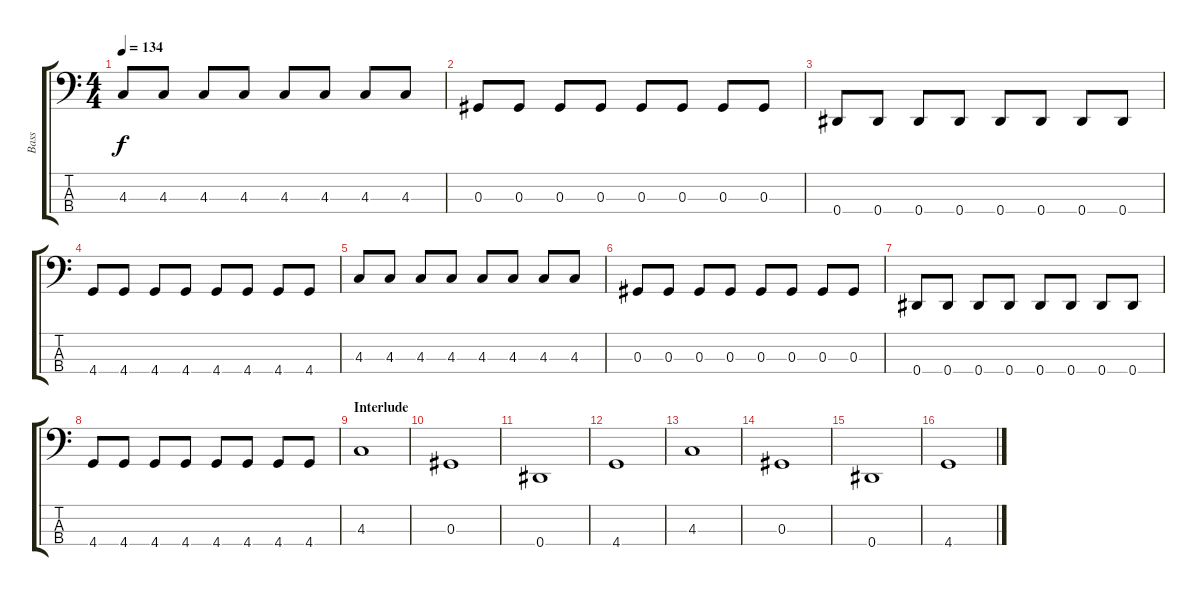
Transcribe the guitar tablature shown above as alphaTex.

\track ("Bass" "Bass") {instrument electricbasspick}
\staff {score tabs}
\tuning (Gb2 Db2 Ab1 Eb1) {hide}
\ts (4 4)
\section ("" "")
\tempo 134
\clef f4
\ks c
4.3.8{dy f} 4.3.8 4.3.8 4.3.8 4.3.8 4.3.8 4.3.8 4.3.8 |
0.3.8 0.3.8 0.3.8 0.3.8 0.3.8 0.3.8 0.3.8 0.3.8 |
0.4.8 0.4.8 0.4.8 0.4.8 0.4.8 0.4.8 0.4.8 0.4.8 |
4.4.8 4.4.8 4.4.8 4.4.8 4.4.8 4.4.8 4.4.8 4.4.8 |
4.3.8 4.3.8 4.3.8 4.3.8 4.3.8 4.3.8 4.3.8 4.3.8 |
0.3.8 0.3.8 0.3.8 0.3.8 0.3.8 0.3.8 0.3.8 0.3.8 |
0.4.8 0.4.8 0.4.8 0.4.8 0.4.8 0.4.8 0.4.8 0.4.8 |
4.4.8 4.4.8 4.4.8 4.4.8 4.4.8 4.4.8 4.4.8 4.4.8 |
\section ("" "Interlude")
4.3.1 |
0.3.1 |
0.4.1 |
4.4.1 |
4.3.1 |
0.3.1 |
0.4.1 |
4.4.1
